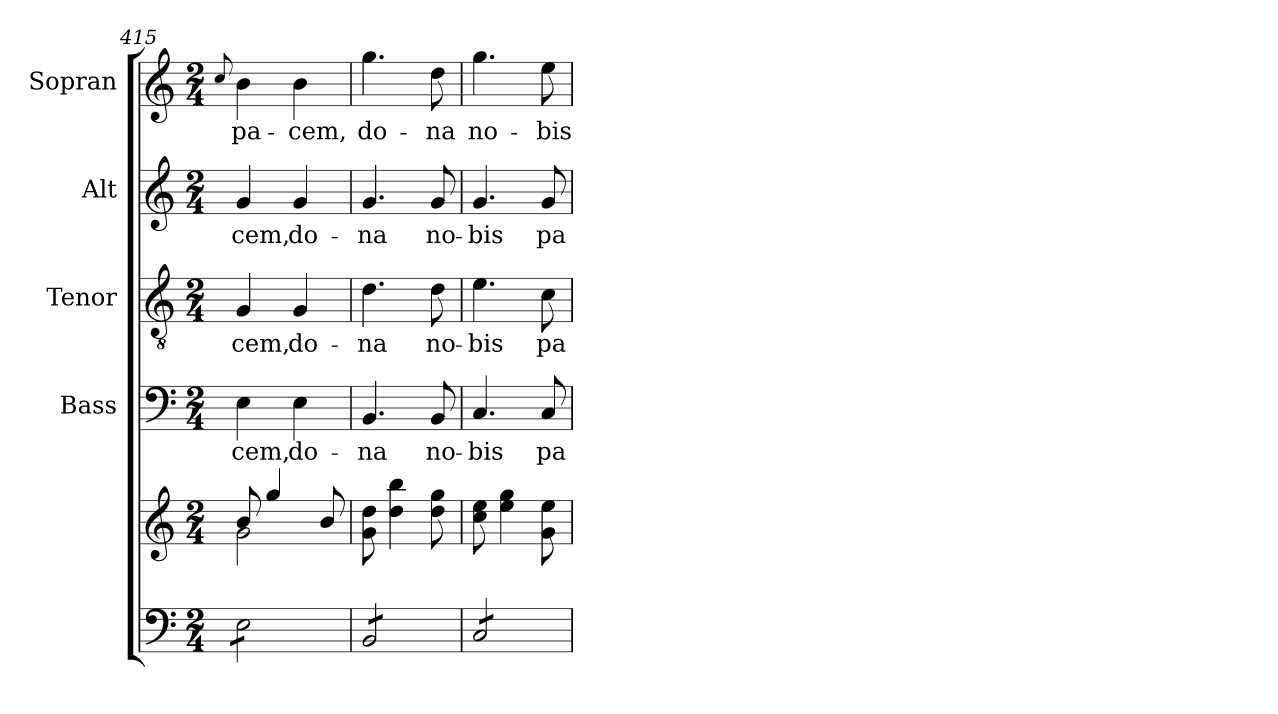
**kern	**kern	**kern	**text	**kern	**text	**kern	**text	**kern	**text
*part5	*part5	*part4	*part4	*part3	*part3	*part2	*part2	*part1	*part1
*staff6	*staff5	*staff4	*staff4	*staff3	*staff3	*staff2	*staff2	*staff1	*staff1
*	*	*I"Bass	*	*I"Tenor	*	*I"Alt	*	*I"Sopran	*
*	*	*I'B.	*	*I'T.	*	*I'A.	*	*I'S.	*
*clefF4	*clefG2	*clefF4	*	*clefGv2	*	*clefG2	*	*clefG2	*
*k[]	*k[]	*k[]	*	*k[]	*	*k[]	*	*k[]	*
*C:	*C:	*C:	*	*C:	*	*C:	*	*C:	*
*M2/4	*M2/4	*M2/4	*	*M2/4	*	*M2/4	*	*M2/4	*
=415	=415	=415	=415	=415	=415	=415	=415	=415	=415
.	.	.	.	.	.	.	.	8qqcc/	.
*	*^	*	*	*	*	*	*	*	*
!	!	!	!	!LO:LY:b	!	!LO:LY:b	!	!LO:LY:b	!	!LO:LY:b
*tremolo	*	*	*	*	*	*	*	*	*	*
8E\L	8b/	2g\	4E\	-cem,	4G/	-cem,	4g/	-cem,	4b\	pa-
8E\	4gg/	.	.	.	.	.	.	.	.	.
!	!	!	!	!LO:LY:b	!	!LO:LY:b	!	!LO:LY:b	!	!LO:LY:b
8E\	.	.	4E\	do-	4G/	do-	4g/	do-	4b\	-cem,
8E\J	8b/	.	.	.	.	.	.	.	.	.
*	*v	*v	*	*	*	*	*	*	*	*
=416	=416	=416	=416	=416	=416	=416	=416	=416	=416
!	!	!	!LO:LY:b	!	!LO:LY:b	!	!LO:LY:b	!	!LO:LY:b
8BB/L	8g\ 8dd\	4.BB/	-na	4.d\	-na	4.g/	-na	4.gg\	do-
8BB/	4dd\ 4bb\	.	.	.	.	.	.	.	.
8BB/	.	.	.	.	.	.	.	.	.
!	!	!	!LO:LY:b	!	!LO:LY:b	!	!LO:LY:b	!	!LO:LY:b
8BB/J	8dd\ 8gg\	8BB/	no-	8d\	no-	8g/	no-	8dd\	-na
!!LO:PB:g=z
=417	=417	=417	=417	=417	=417	=417	=417	=417	=417
!	!	!	!LO:LY:b	!	!LO:LY:b	!	!LO:LY:b	!	!LO:LY:b
8C/L	8cc\ 8ee\	4.C/	-bis	4.e\	-bis	4.g/	-bis	4.gg\	no-
8C/	4ee\ 4gg\	.	.	.	.	.	.	.	.
8C/	.	.	.	.	.	.	.	.	.
!	!	!	!LO:LY:b	!	!LO:LY:b	!	!LO:LY:b	!	!LO:LY:b
8C/J	8g\ 8ee\	8C/	pa-	8c\	pa-	8g/	pa-	8ee\	-bis
*Xtremolo	*	*	*	*	*	*	*	*	*
=	=	=	=	=	=	=	=	=	=
*-	*-	*-	*-	*-	*-	*-	*-	*-	*-
